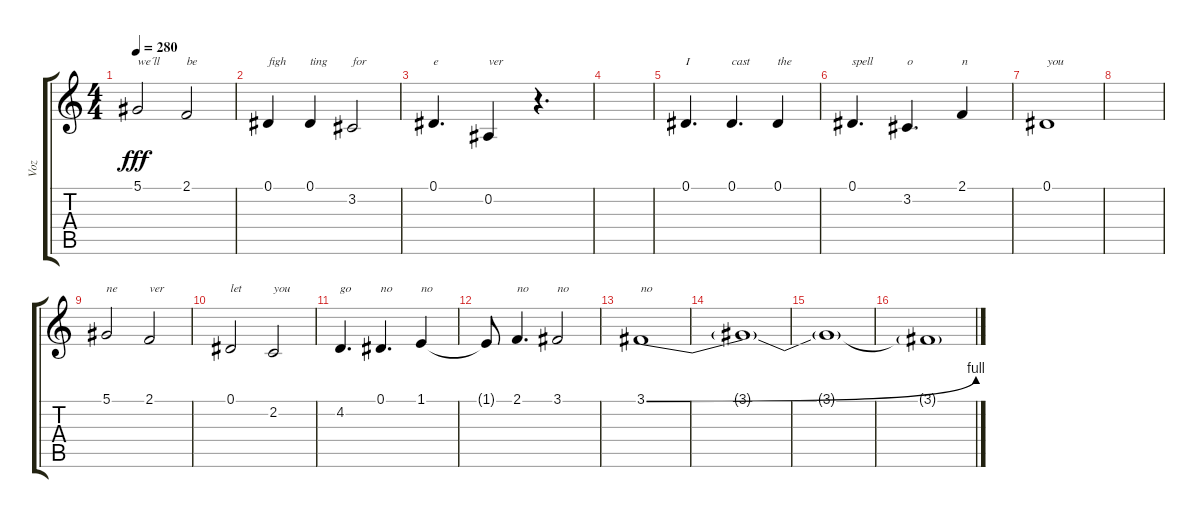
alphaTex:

\track ("Voz" "Voz") {instrument stringensemble1}
\staff {score tabs}
\tuning (Eb4 Bb3 Gb3 Db3 Ab2 Eb2) {hide}
\ts (4 4)
\tempo 280
\clef g2
\ks c
5.1.2{txt "we´ll" dy fff} 2.1.2{txt "be"} |
0.1.4{txt "figh"} 0.1.4{txt "ting"} 3.2.2{txt "for"} |
0.1.4{d txt "e"} 0.2.4{txt "ver"} r.4{d} |
|
0.1.4{d txt "I"} 0.1.4{d txt "cast"} 0.1.4{txt "the"} |
0.1.4{d txt "spell"} 3.2.4{d txt "o"} 2.1.4{txt "n"} |
0.1.1{txt "you"} |
|
5.1.2{txt "ne"} 2.1.2{txt "ver"} |
0.1.2{txt "let"} 2.2.2{txt "you"} |
4.2.4{d txt "go"} 0.1.4{d txt "no"} 1.1.4{txt "no"} |
1.1{t}.8 2.1.4{d txt "no"} 3.1.2{txt "no"} |
3.1{be (bend 0 0 60 4)}.1{txt "no" volume 0} |
3.1{t}.1 |
3.1{t}.1 |
3.1{t}.1
